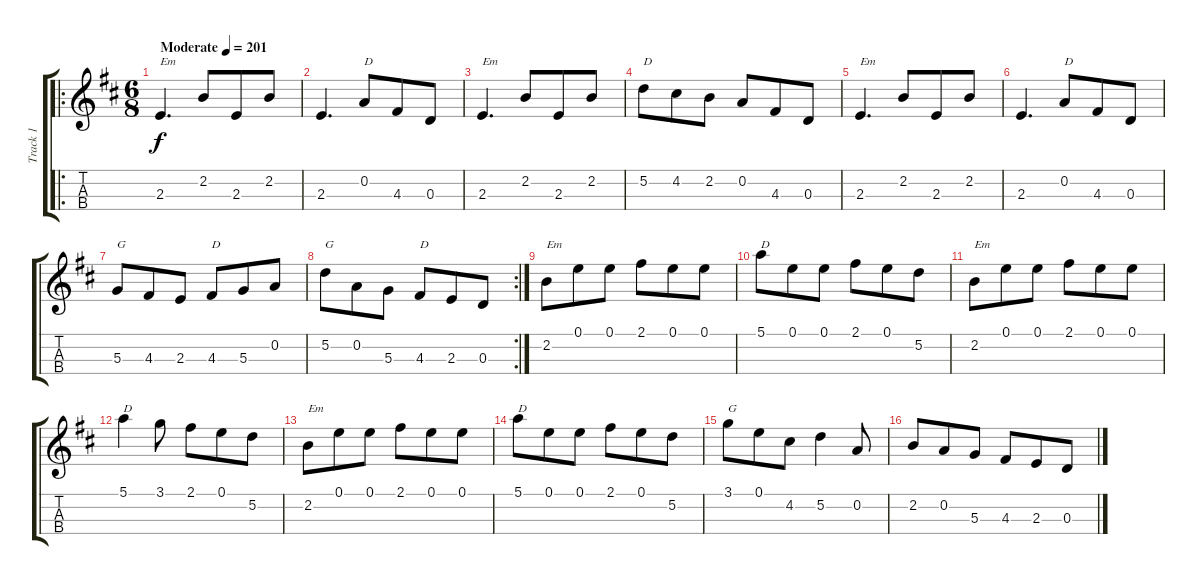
\track ("Track 1" "Track 1") {instrument acousticguitarsteel}
\staff {score tabs}
\tuning (E4 A3 D3 G2) {hide}
\ro
\ts (6 8)
\tempo (201 "Moderate")
\clef g2
\ks d
2.3.4{d txt "Em" dy f instrument acousticguitarsteel} 2.2.8 2.3.8 2.2.8 |
2.3.4{d} 0.2.8{txt "D"} 4.3.8 0.3.8 |
2.3.4{d txt "Em"} 2.2.8 2.3.8 2.2.8 |
5.2.8{txt "D"} 4.2.8 2.2.8 0.2.8 4.3.8 0.3.8 |
2.3.4{d txt "Em"} 2.2.8 2.3.8 2.2.8 |
2.3.4{d} 0.2.8{txt "D"} 4.3.8 0.3.8 |
5.3.8{txt "G"} 4.3.8 2.3.8 4.3.8{txt "D"} 5.3.8 0.2.8 |
\rc 2
5.2.8{txt "G"} 0.2.8 5.3.8 4.3.8{txt "D"} 2.3.8 0.3.8 |
2.2.8{txt "Em"} 0.1.8 0.1.8 2.1.8 0.1.8 0.1.8 |
5.1.8{txt "D"} 0.1.8 0.1.8 2.1.8 0.1.8 5.2.8 |
2.2.8{txt "Em"} 0.1.8 0.1.8 2.1.8 0.1.8 0.1.8 |
5.1.4{txt "D"} 3.1.8 2.1.8 0.1.8 5.2.8 |
2.2.8{txt "Em"} 0.1.8 0.1.8 2.1.8 0.1.8 0.1.8 |
5.1.8{txt "D"} 0.1.8 0.1.8 2.1.8 0.1.8 5.2.8 |
3.1.8{txt "G"} 0.1.8 4.2.8 5.2.4 0.2.8 |
2.2.8 0.2.8 5.3.8 4.3.8 2.3.8 0.3.8
